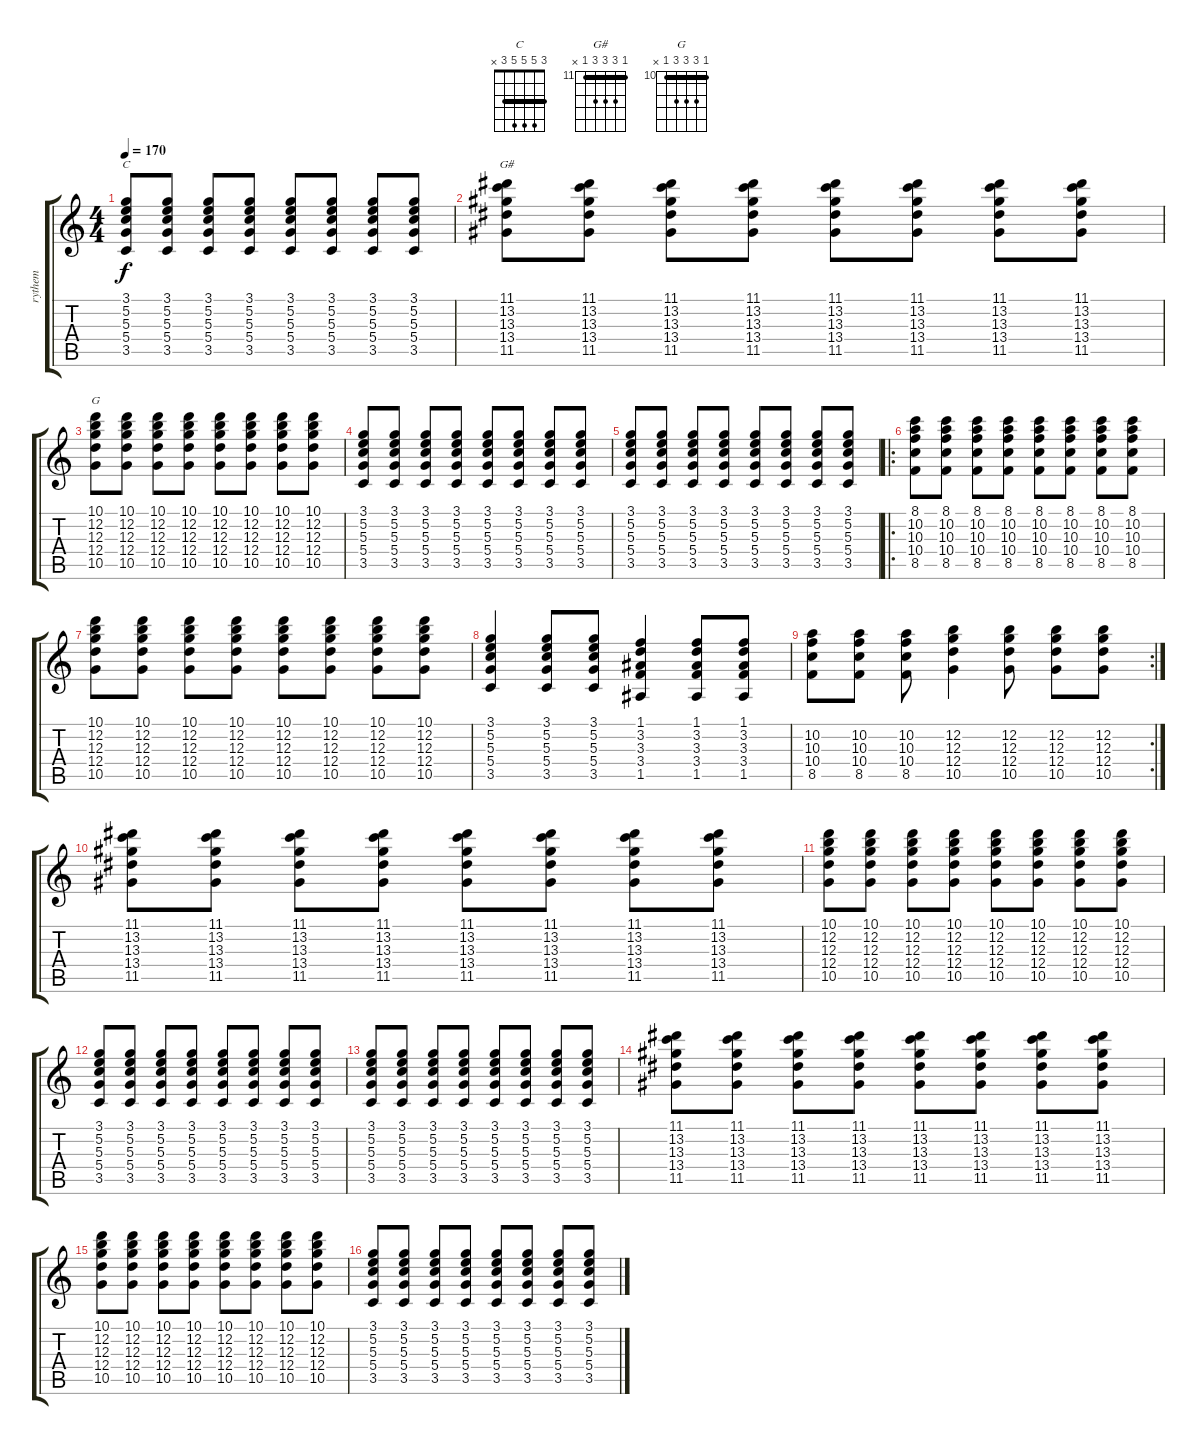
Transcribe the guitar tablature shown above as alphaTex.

\track ("rythem" "rythem") {instrument overdrivenguitar}
\staff {score tabs}
\tuning (E4 B3 G3 D3 A2 E2) {hide}
\chord ("C" 3 5 5 5 3 x) {barre 3}
\chord ("G#" 11 13 13 13 11 x) {firstfret 11 barre 11}
\chord ("G" 10 12 12 12 10 x) {firstfret 10 barre 10}
\ts (4 4)
\tempo 170
\clef g2
\ks c
(3.1 5.2 5.3 5.4 3.5).8{ch "C" dy f} (3.1 5.2 5.3 5.4 3.5).8 (3.1 5.2 5.3 5.4 3.5).8 (3.1 5.2 5.3 5.4 3.5).8 (3.1 5.2 5.3 5.4 3.5).8 (3.1 5.2 5.3 5.4 3.5).8 (3.1 5.2 5.3 5.4 3.5).8 (3.1 5.2 5.3 5.4 3.5).8 |
(11.1 13.2 13.3 13.4 11.5).8{ch "G#"} (11.1 13.2 13.3 13.4 11.5).8 (11.1 13.2 13.3 13.4 11.5).8 (11.1 13.2 13.3 13.4 11.5).8 (11.1 13.2 13.3 13.4 11.5).8 (11.1 13.2 13.3 13.4 11.5).8 (11.1 13.2 13.3 13.4 11.5).8 (11.1 13.2 13.3 13.4 11.5).8 |
(10.1 12.2 12.3 12.4 10.5).8{ch "G"} (10.1 12.2 12.3 12.4 10.5).8 (10.1 12.2 12.3 12.4 10.5).8 (10.1 12.2 12.3 12.4 10.5).8 (10.1 12.2 12.3 12.4 10.5).8 (10.1 12.2 12.3 12.4 10.5).8 (10.1 12.2 12.3 12.4 10.5).8 (10.1 12.2 12.3 12.4 10.5).8 |
(3.1 5.2 5.3 5.4 3.5).8 (3.1 5.2 5.3 5.4 3.5).8 (3.1 5.2 5.3 5.4 3.5).8 (3.1 5.2 5.3 5.4 3.5).8 (3.1 5.2 5.3 5.4 3.5).8 (3.1 5.2 5.3 5.4 3.5).8 (3.1 5.2 5.3 5.4 3.5).8 (3.1 5.2 5.3 5.4 3.5).8 |
(3.1 5.2 5.3 5.4 3.5).8 (3.1 5.2 5.3 5.4 3.5).8 (3.1 5.2 5.3 5.4 3.5).8 (3.1 5.2 5.3 5.4 3.5).8 (3.1 5.2 5.3 5.4 3.5).8 (3.1 5.2 5.3 5.4 3.5).8 (3.1 5.2 5.3 5.4 3.5).8 (3.1 5.2 5.3 5.4 3.5).8 |
\ro
(8.1 10.2 10.3 10.4 8.5).8 (8.1 10.2 10.3 10.4 8.5).8 (8.1 10.2 10.3 10.4 8.5).8 (8.1 10.2 10.3 10.4 8.5).8 (8.1 10.2 10.3 10.4 8.5).8 (8.1 10.2 10.3 10.4 8.5).8 (8.1 10.2 10.3 10.4 8.5).8 (8.1 10.2 10.3 10.4 8.5).8 |
(10.1 12.2 12.3 12.4 10.5).8 (10.1 12.2 12.3 12.4 10.5).8 (10.1 12.2 12.3 12.4 10.5).8 (10.1 12.2 12.3 12.4 10.5).8 (10.1 12.2 12.3 12.4 10.5).8 (10.1 12.2 12.3 12.4 10.5).8 (10.1 12.2 12.3 12.4 10.5).8 (10.1 12.2 12.3 12.4 10.5).8 |
(3.1 5.2 5.3 5.4 3.5).4 (3.1 5.2 5.3 5.4 3.5).8 (3.1 5.2 5.3 5.4 3.5).8 (1.1 3.2 3.3 3.4 1.5).4 (1.1 3.2 3.3 3.4 1.5).8 (1.1 3.2 3.3 3.4 1.5).8 |
\rc 2
(10.2 10.3 10.4 8.5).8 (10.2 10.3 10.4 8.5).8 (10.2 10.3 10.4 8.5).8 (12.2 12.3 12.4 10.5).4 (12.2 12.3 12.4 10.5).8 (12.2 12.3 12.4 10.5).8 (12.2 12.3 12.4 10.5).8 |
(11.1 13.2 13.3 13.4 11.5).8 (11.1 13.2 13.3 13.4 11.5).8 (11.1 13.2 13.3 13.4 11.5).8 (11.1 13.2 13.3 13.4 11.5).8 (11.1 13.2 13.3 13.4 11.5).8 (11.1 13.2 13.3 13.4 11.5).8 (11.1 13.2 13.3 13.4 11.5).8 (11.1 13.2 13.3 13.4 11.5).8 |
(10.1 12.2 12.3 12.4 10.5).8 (10.1 12.2 12.3 12.4 10.5).8 (10.1 12.2 12.3 12.4 10.5).8 (10.1 12.2 12.3 12.4 10.5).8 (10.1 12.2 12.3 12.4 10.5).8 (10.1 12.2 12.3 12.4 10.5).8 (10.1 12.2 12.3 12.4 10.5).8 (10.1 12.2 12.3 12.4 10.5).8 |
(3.1 5.2 5.3 5.4 3.5).8 (3.1 5.2 5.3 5.4 3.5).8 (3.1 5.2 5.3 5.4 3.5).8 (3.1 5.2 5.3 5.4 3.5).8 (3.1 5.2 5.3 5.4 3.5).8 (3.1 5.2 5.3 5.4 3.5).8 (3.1 5.2 5.3 5.4 3.5).8 (3.1 5.2 5.3 5.4 3.5).8 |
(3.1 5.2 5.3 5.4 3.5).8 (3.1 5.2 5.3 5.4 3.5).8 (3.1 5.2 5.3 5.4 3.5).8 (3.1 5.2 5.3 5.4 3.5).8 (3.1 5.2 5.3 5.4 3.5).8 (3.1 5.2 5.3 5.4 3.5).8 (3.1 5.2 5.3 5.4 3.5).8 (3.1 5.2 5.3 5.4 3.5).8 |
(11.1 13.2 13.3 13.4 11.5).8 (11.1 13.2 13.3 13.4 11.5).8 (11.1 13.2 13.3 13.4 11.5).8 (11.1 13.2 13.3 13.4 11.5).8 (11.1 13.2 13.3 13.4 11.5).8 (11.1 13.2 13.3 13.4 11.5).8 (11.1 13.2 13.3 13.4 11.5).8 (11.1 13.2 13.3 13.4 11.5).8 |
(10.1 12.2 12.3 12.4 10.5).8 (10.1 12.2 12.3 12.4 10.5).8 (10.1 12.2 12.3 12.4 10.5).8 (10.1 12.2 12.3 12.4 10.5).8 (10.1 12.2 12.3 12.4 10.5).8 (10.1 12.2 12.3 12.4 10.5).8 (10.1 12.2 12.3 12.4 10.5).8 (10.1 12.2 12.3 12.4 10.5).8 |
(3.1 5.2 5.3 5.4 3.5).8 (3.1 5.2 5.3 5.4 3.5).8 (3.1 5.2 5.3 5.4 3.5).8 (3.1 5.2 5.3 5.4 3.5).8 (3.1 5.2 5.3 5.4 3.5).8 (3.1 5.2 5.3 5.4 3.5).8 (3.1 5.2 5.3 5.4 3.5).8 (3.1 5.2 5.3 5.4 3.5).8
